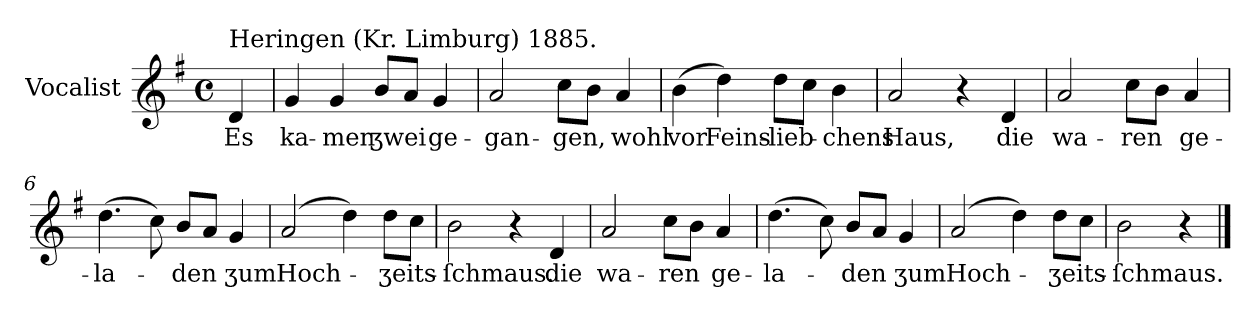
**kern	**text
*part1	*part1
*staff1	*staff1
*I"Vocalist	*
*k[f#]	*
*G:	*
*M4/4	*
*met(c)	*
=	=
!LO:TX:a:t=Heringen (Kr. Limburg) 1885.	!
4d	Es
=1	=1
4g	ka-
4g	-men
8bL	ʒwei
8aJ	.
4g	ge-
=2	=2
2a	-gan-
8ccL	-gen,
8bJ	.
4a	wohl
=3	=3
(4b	vor
4dd)	Feins-
8ddL	-lieb-
8ccJ	.
4b	-chens
=4	=4
2a	Haus,
4r	.
4d	die
=5	=5
2a	wa-
8ccL	-ren
8bJ	.
4a	ge-
=6	=6
(4.dd	-la-
8cc)	.
8bL	-den
8aJ	.
4g	ʒum
=7	=7
(2a	Hoch-
4dd)	.
8ddL	-ʒeits-
8ccJ	.
=8	=8
2b	-ſchmaus.
4r	.
4d	die
=9	=9
2a	wa-
8ccL	-ren
8bJ	.
4a	ge-
=10	=10
(4.dd	-la-
8cc)	.
8bL	-den
8aJ	.
4g	ʒum
=11	=11
(2a	Hoch-
4dd)	.
8ddL	-ʒeits-
8ccJ	.
=12	=12
2b	-ſchmaus.
4r	.
==	==
*-	*-
